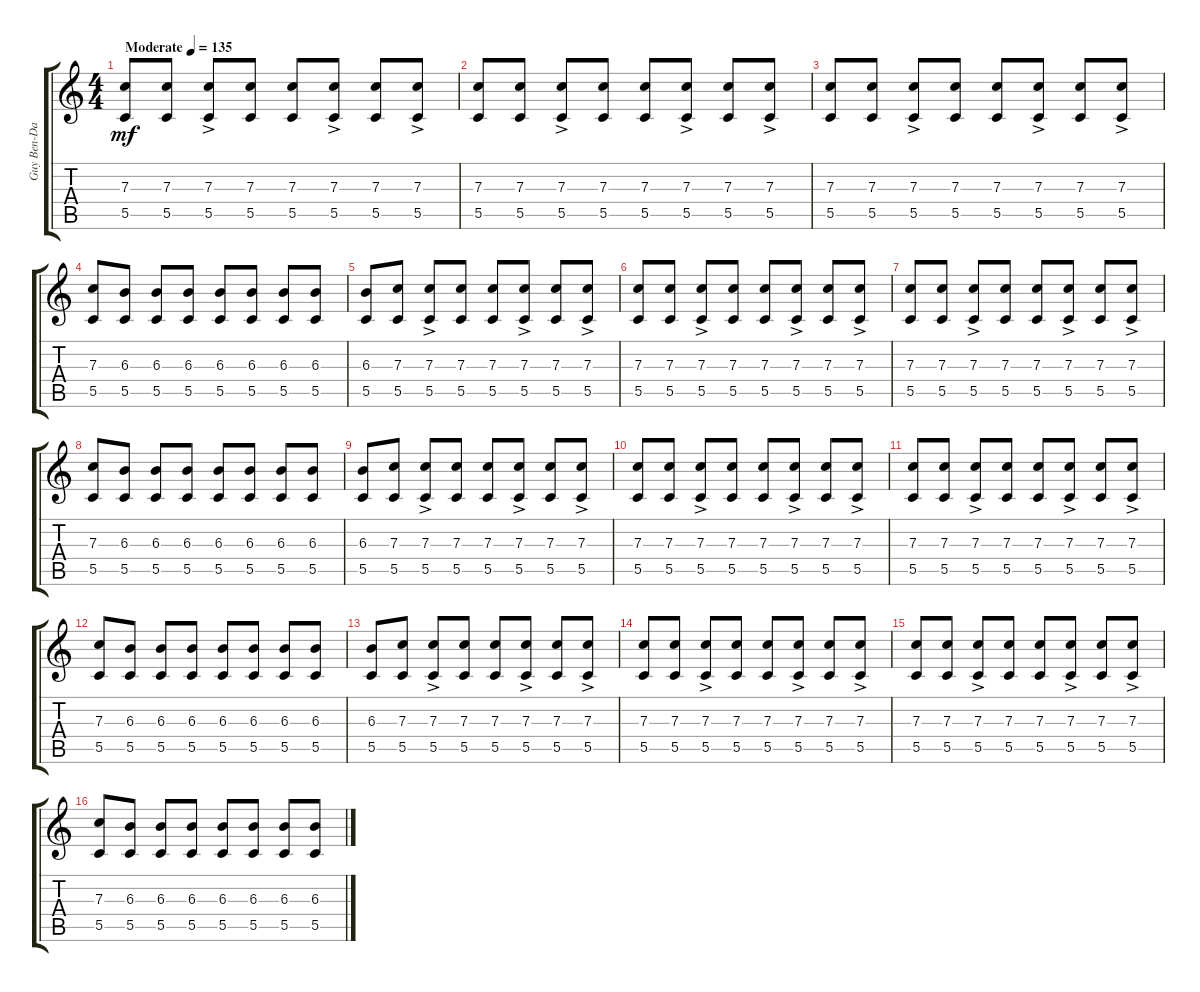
\track ("Guy Ben-David" "Guy Ben-Da") {instrument distortionguitar}
\staff {score tabs}
\tuning (D4 A3 F3 C3 G2 C2) {hide}
\ts (4 4)
\tempo (135 "Moderate")
\clef g2
\ks c
(7.3 5.5).8{dy mf instrument distortionguitar} (7.3 5.5).8 (7.3{ac} 5.5{ac}).8 (7.3 5.5).8 (7.3 5.5).8 (7.3{ac} 5.5{ac}).8 (7.3 5.5).8 (7.3{ac} 5.5{ac}).8 |
(7.3 5.5).8 (7.3 5.5).8 (7.3{ac} 5.5{ac}).8 (7.3 5.5).8 (7.3 5.5).8 (7.3{ac} 5.5{ac}).8 (7.3 5.5).8 (7.3{ac} 5.5{ac}).8 |
(7.3 5.5).8 (7.3 5.5).8 (7.3{ac} 5.5{ac}).8 (7.3 5.5).8 (7.3 5.5).8 (7.3{ac} 5.5{ac}).8 (7.3 5.5).8 (7.3{ac} 5.5{ac}).8 |
(7.3 5.5).8 (6.3 5.5).8 (6.3 5.5).8 (6.3 5.5).8 (6.3 5.5).8 (6.3 5.5).8 (6.3 5.5).8 (6.3 5.5).8 |
(6.3 5.5).8 (7.3 5.5).8 (7.3{ac} 5.5{ac}).8 (7.3 5.5).8 (7.3 5.5).8 (7.3{ac} 5.5{ac}).8 (7.3 5.5).8 (7.3{ac} 5.5{ac}).8 |
(7.3 5.5).8 (7.3 5.5).8 (7.3{ac} 5.5{ac}).8 (7.3 5.5).8 (7.3 5.5).8 (7.3{ac} 5.5{ac}).8 (7.3 5.5).8 (7.3{ac} 5.5{ac}).8 |
(7.3 5.5).8 (7.3 5.5).8 (7.3{ac} 5.5{ac}).8 (7.3 5.5).8 (7.3 5.5).8 (7.3{ac} 5.5{ac}).8 (7.3 5.5).8 (7.3{ac} 5.5{ac}).8 |
(7.3 5.5).8 (6.3 5.5).8 (6.3 5.5).8 (6.3 5.5).8 (6.3 5.5).8 (6.3 5.5).8 (6.3 5.5).8 (6.3 5.5).8 |
(6.3 5.5).8 (7.3 5.5).8 (7.3{ac} 5.5{ac}).8 (7.3 5.5).8 (7.3 5.5).8 (7.3{ac} 5.5{ac}).8 (7.3 5.5).8 (7.3{ac} 5.5{ac}).8 |
(7.3 5.5).8 (7.3 5.5).8 (7.3{ac} 5.5{ac}).8 (7.3 5.5).8 (7.3 5.5).8 (7.3{ac} 5.5{ac}).8 (7.3 5.5).8 (7.3{ac} 5.5{ac}).8 |
(7.3 5.5).8 (7.3 5.5).8 (7.3{ac} 5.5{ac}).8 (7.3 5.5).8 (7.3 5.5).8 (7.3{ac} 5.5{ac}).8 (7.3 5.5).8 (7.3{ac} 5.5{ac}).8 |
(7.3 5.5).8 (6.3 5.5).8 (6.3 5.5).8 (6.3 5.5).8 (6.3 5.5).8 (6.3 5.5).8 (6.3 5.5).8 (6.3 5.5).8 |
(6.3 5.5).8 (7.3 5.5).8 (7.3{ac} 5.5{ac}).8 (7.3 5.5).8 (7.3 5.5).8 (7.3{ac} 5.5{ac}).8 (7.3 5.5).8 (7.3{ac} 5.5{ac}).8 |
(7.3 5.5).8 (7.3 5.5).8 (7.3{ac} 5.5{ac}).8 (7.3 5.5).8 (7.3 5.5).8 (7.3{ac} 5.5{ac}).8 (7.3 5.5).8 (7.3{ac} 5.5{ac}).8 |
(7.3 5.5).8 (7.3 5.5).8 (7.3{ac} 5.5{ac}).8 (7.3 5.5).8 (7.3 5.5).8 (7.3{ac} 5.5{ac}).8 (7.3 5.5).8 (7.3{ac} 5.5{ac}).8 |
(7.3 5.5).8 (6.3 5.5).8 (6.3 5.5).8 (6.3 5.5).8 (6.3 5.5).8 (6.3 5.5).8 (6.3 5.5).8 (6.3 5.5).8
